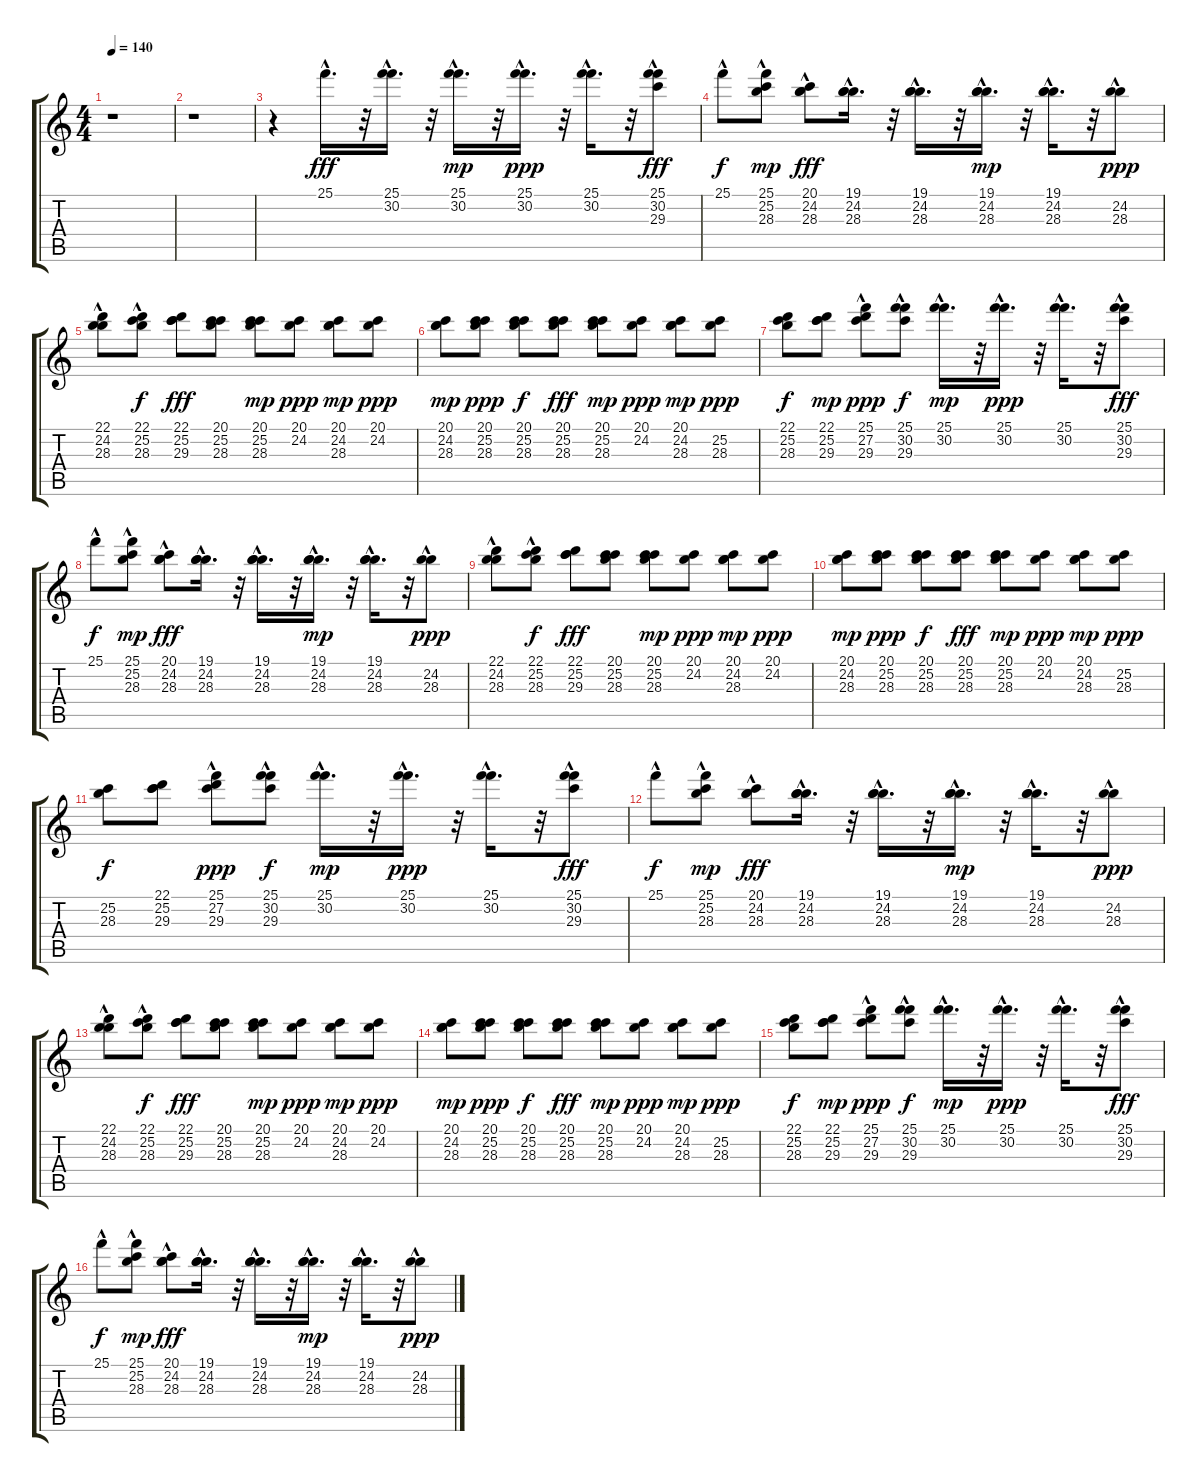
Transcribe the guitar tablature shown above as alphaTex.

\track "" {instrument vibraphone}
\staff {score tabs}
\tuning (E4 B3 G3 D3 A2 E2) {hide}
\ts (4 4)
\tempo 140
\clef g2
\ks c
r.1{dy f} |
r.1 |
r.4 25.1{hac}.16{d dy fff} r.32 (25.1{hac} 30.2{hac}).16{d} r.32 (25.1{hac} 30.2{hac}).16{d dy mp} r.32 (25.1{hac} 30.2{hac}).16{d dy ppp} r.32 (25.1{hac} 30.2{hac}).16{d} r.32 (25.1{hac} 30.2{hac} 29.3).8{dy fff} |
25.1{hac}.8{dy f} (25.1{hac} 25.2 28.3).8{dy mp} (20.1 24.2{hac} 28.3{hac}).8{dy fff} (19.1{hac} 24.2{hac} 28.3{hac}).16{d} r.32 (19.1{hac} 24.2{hac} 28.3{hac}).16{d} r.32 (19.1{hac} 24.2{hac} 28.3{hac}).16{d dy mp} r.32 (19.1{hac} 24.2{hac} 28.3{hac}).16{d} r.32 (24.2{hac} 28.3{hac}).8{dy ppp} |
(22.1{hac} 24.2{hac} 28.3{hac}).8 (22.1 25.2 28.3{hac}).8{dy f} (22.1 25.2 29.3).8{dy fff} (20.1 25.2 28.3).8 (20.1 25.2 28.3).8{dy mp} (20.1 24.2).8{dy ppp} (20.1 24.2 28.3).8{dy mp} (20.1 24.2).8{dy ppp} |
(20.1 24.2 28.3).8{dy mp} (20.1 25.2 28.3).8{dy ppp} (20.1 25.2 28.3).8{dy f} (20.1 25.2 28.3).8{dy fff} (20.1 25.2 28.3).8{dy mp} (20.1 24.2).8{dy ppp} (20.1 24.2 28.3).8{dy mp} (25.2 28.3).8{dy ppp} |
(22.1 25.2 28.3).8{dy f} (22.1 25.2 29.3).8{dy mp} (25.1{hac} 27.2 29.3).8{dy ppp} (25.1{hac} 30.2{hac} 29.3).8{dy f} (25.1{hac} 30.2{hac}).16{d dy mp} r.32 (25.1{hac} 30.2{hac}).16{d dy ppp} r.32 (25.1{hac} 30.2{hac}).16{d} r.32 (25.1{hac} 30.2{hac} 29.3).8{dy fff} |
25.1{hac}.8{dy f} (25.1{hac} 25.2 28.3).8{dy mp} (20.1 24.2{hac} 28.3{hac}).8{dy fff} (19.1{hac} 24.2{hac} 28.3{hac}).16{d} r.32 (19.1{hac} 24.2{hac} 28.3{hac}).16{d} r.32 (19.1{hac} 24.2{hac} 28.3{hac}).16{d dy mp} r.32 (19.1{hac} 24.2{hac} 28.3{hac}).16{d} r.32 (24.2{hac} 28.3{hac}).8{dy ppp} |
(22.1{hac} 24.2{hac} 28.3{hac}).8 (22.1 25.2 28.3{hac}).8{dy f} (22.1 25.2 29.3).8{dy fff} (20.1 25.2 28.3).8 (20.1 25.2 28.3).8{dy mp} (20.1 24.2).8{dy ppp} (20.1 24.2 28.3).8{dy mp} (20.1 24.2).8{dy ppp} |
(20.1 24.2 28.3).8{dy mp} (20.1 25.2 28.3).8{dy ppp} (20.1 25.2 28.3).8{dy f} (20.1 25.2 28.3).8{dy fff} (20.1 25.2 28.3).8{dy mp} (20.1 24.2).8{dy ppp} (20.1 24.2 28.3).8{dy mp} (25.2 28.3).8{dy ppp} |
(25.2 28.3).8{dy f} (22.1 25.2 29.3).8 (25.1{hac} 27.2 29.3).8{dy ppp} (25.1{hac} 30.2{hac} 29.3).8{dy f} (25.1{hac} 30.2{hac}).16{d dy mp} r.32 (25.1{hac} 30.2{hac}).16{d dy ppp} r.32 (25.1{hac} 30.2{hac}).16{d} r.32 (25.1{hac} 30.2{hac} 29.3).8{dy fff} |
25.1{hac}.8{dy f} (25.1{hac} 25.2 28.3).8{dy mp} (20.1 24.2{hac} 28.3{hac}).8{dy fff} (19.1{hac} 24.2{hac} 28.3{hac}).16{d} r.32 (19.1{hac} 24.2{hac} 28.3{hac}).16{d} r.32 (19.1{hac} 24.2{hac} 28.3{hac}).16{d dy mp} r.32 (19.1{hac} 24.2{hac} 28.3{hac}).16{d} r.32 (24.2{hac} 28.3{hac}).8{dy ppp} |
(22.1{hac} 24.2{hac} 28.3{hac}).8 (22.1 25.2 28.3{hac}).8{dy f} (22.1 25.2 29.3).8{dy fff} (20.1 25.2 28.3).8 (20.1 25.2 28.3).8{dy mp} (20.1 24.2).8{dy ppp} (20.1 24.2 28.3).8{dy mp} (20.1 24.2).8{dy ppp} |
(20.1 24.2 28.3).8{dy mp} (20.1 25.2 28.3).8{dy ppp} (20.1 25.2 28.3).8{dy f} (20.1 25.2 28.3).8{dy fff} (20.1 25.2 28.3).8{dy mp} (20.1 24.2).8{dy ppp} (20.1 24.2 28.3).8{dy mp} (25.2 28.3).8{dy ppp} |
(22.1 25.2 28.3).8{dy f} (22.1 25.2 29.3).8{dy mp} (25.1{hac} 27.2 29.3).8{dy ppp} (25.1{hac} 30.2{hac} 29.3).8{dy f} (25.1{hac} 30.2{hac}).16{d dy mp} r.32 (25.1{hac} 30.2{hac}).16{d dy ppp} r.32 (25.1{hac} 30.2{hac}).16{d} r.32 (25.1{hac} 30.2{hac} 29.3).8{dy fff} |
25.1{hac}.8{dy f} (25.1{hac} 25.2 28.3).8{dy mp} (20.1 24.2{hac} 28.3{hac}).8{dy fff} (19.1{hac} 24.2{hac} 28.3{hac}).16{d} r.32 (19.1{hac} 24.2{hac} 28.3{hac}).16{d} r.32 (19.1{hac} 24.2{hac} 28.3{hac}).16{d dy mp} r.32 (19.1{hac} 24.2{hac} 28.3{hac}).16{d} r.32 (24.2{hac} 28.3{hac}).8{dy ppp}
